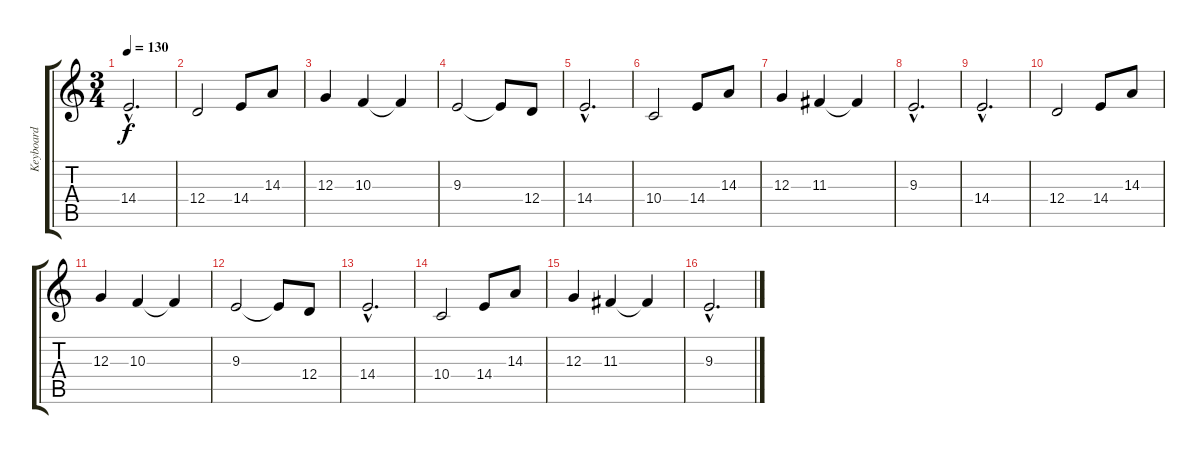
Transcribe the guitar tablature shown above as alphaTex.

\track ("Keyboard" "Keyboard") {instrument stringensemble1}
\staff {score tabs}
\tuning (E4 B3 G3 D3 A2 E2) {hide}
\ts (3 4)
\tempo 130
\clef g2
\ks c
14.4{hac}.2{d dy f} |
12.4.2 14.4.8 14.3.8 |
12.3.4 10.3.4 10.3{t}.4 |
9.3.2 9.3{t}.8 12.4.8 |
14.4{hac}.2{d} |
10.4.2 14.4.8 14.3.8 |
12.3.4 11.3.4 11.3{t}.4 |
9.3{hac}.2{d} |
14.4{hac}.2{d} |
12.4.2 14.4.8 14.3.8 |
12.3.4 10.3.4 10.3{t}.4 |
9.3.2 9.3{t}.8 12.4.8 |
14.4{hac}.2{d} |
10.4.2 14.4.8 14.3.8 |
12.3.4 11.3.4 11.3{t}.4 |
9.3{hac}.2{d}
